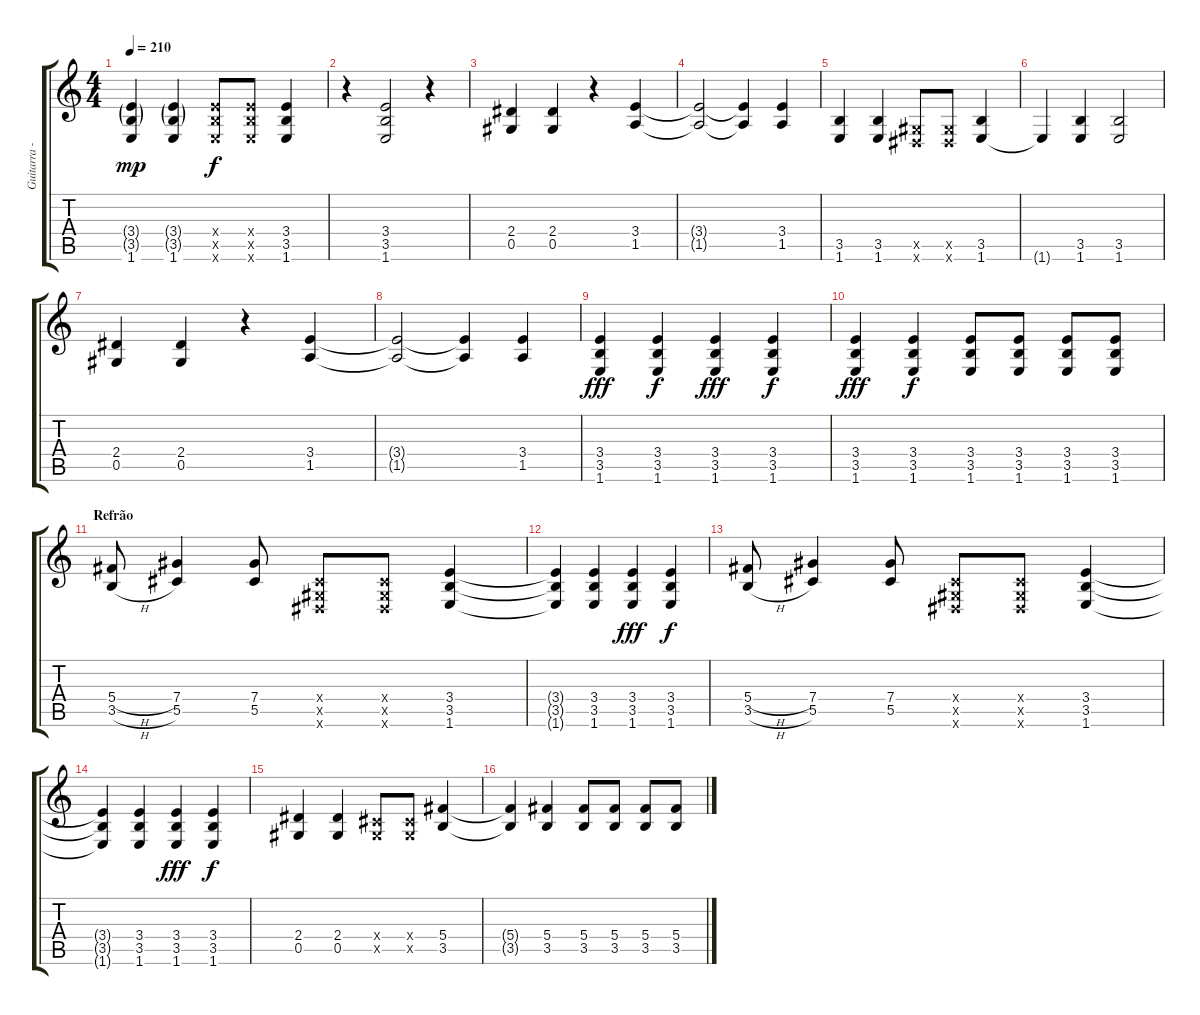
\track ("Guitarra - Marcão" "Guitarra -") {instrument distortionguitar}
\staff {score tabs}
\tuning (Eb4 Bb3 Gb3 Db3 Ab2 Eb2) {hide}
\ts (4 4)
\tempo 210
\clef g2
\ks c
(3.4{g} 3.5{g} 1.6).4{dy mp} (3.4{g} 3.5{g} 1.6).4 (3.4{x} 3.5{x} 1.6{x}).8{dy f} (3.4{x} 3.5{x} 1.6{x}).8 (3.4 3.5 1.6).4 |
r.4 (3.4 3.5 1.6).2 r.4 |
(2.4 0.5).4 (2.4 0.5).4 r.4 (3.4 1.5).4 |
(3.4{t} 1.5{t}).2 (3.4{t} 1.5{t}).4 (3.4 1.5).4 |
(3.5 1.6).4 (3.5 1.6).4 (0.5{x} 0.6{x}).8 (0.5{x} 0.6{x}).8 (3.5 1.6).4 |
1.6{t}.4 (3.5 1.6).4 (3.5 1.6).2 |
(2.4 0.5).4 (2.4 0.5).4 r.4 (3.4 1.5).4 |
(3.4{t} 1.5{t}).2 (3.4{t} 1.5{t}).4 (3.4 1.5).4 |
(3.4 3.5 1.6).4{dy fff} (3.4 3.5 1.6).4{dy f} (3.4 3.5 1.6).4{dy fff} (3.4 3.5 1.6).4{dy f} |
(3.4 3.5 1.6).4{dy fff} (3.4 3.5 1.6).4{dy f} (3.4 3.5 1.6).8 (3.4 3.5 1.6).8 (3.4 3.5 1.6).8 (3.4 3.5 1.6).8 |
\section ("" "Refrão")
(5.4{h} 3.5{h}).8 (7.4 5.5).4 (7.4 5.5).8 (0.4{x} 0.5{x} 0.6{x}).8 (0.4{x} 0.5{x} 0.6{x}).8 (3.4 3.5 1.6).4 |
(3.4{t} 3.5{t} 1.6{t}).4 (3.4 3.5 1.6).4 (3.4 3.5 1.6).4{dy fff} (3.4 3.5 1.6).4{dy f} |
(5.4{h} 3.5{h}).8 (7.4 5.5).4 (7.4 5.5).8 (0.4{x} 0.5{x} 0.6{x}).8 (0.4{x} 0.5{x} 0.6{x}).8 (3.4 3.5 1.6).4 |
(3.4{t} 3.5{t} 1.6{t}).4 (3.4 3.5 1.6).4 (3.4 3.5 1.6).4{dy fff} (3.4 3.5 1.6).4{dy f} |
(2.4 0.5).4 (2.4 0.5).4 (0.4{x} 0.5{x}).8 (0.4{x} 0.5{x}).8 (5.4 3.5).4 |
(5.4{t} 3.5{t}).4 (5.4 3.5).4 (5.4 3.5).8 (5.4 3.5).8 (5.4 3.5).8 (5.4 3.5).8
